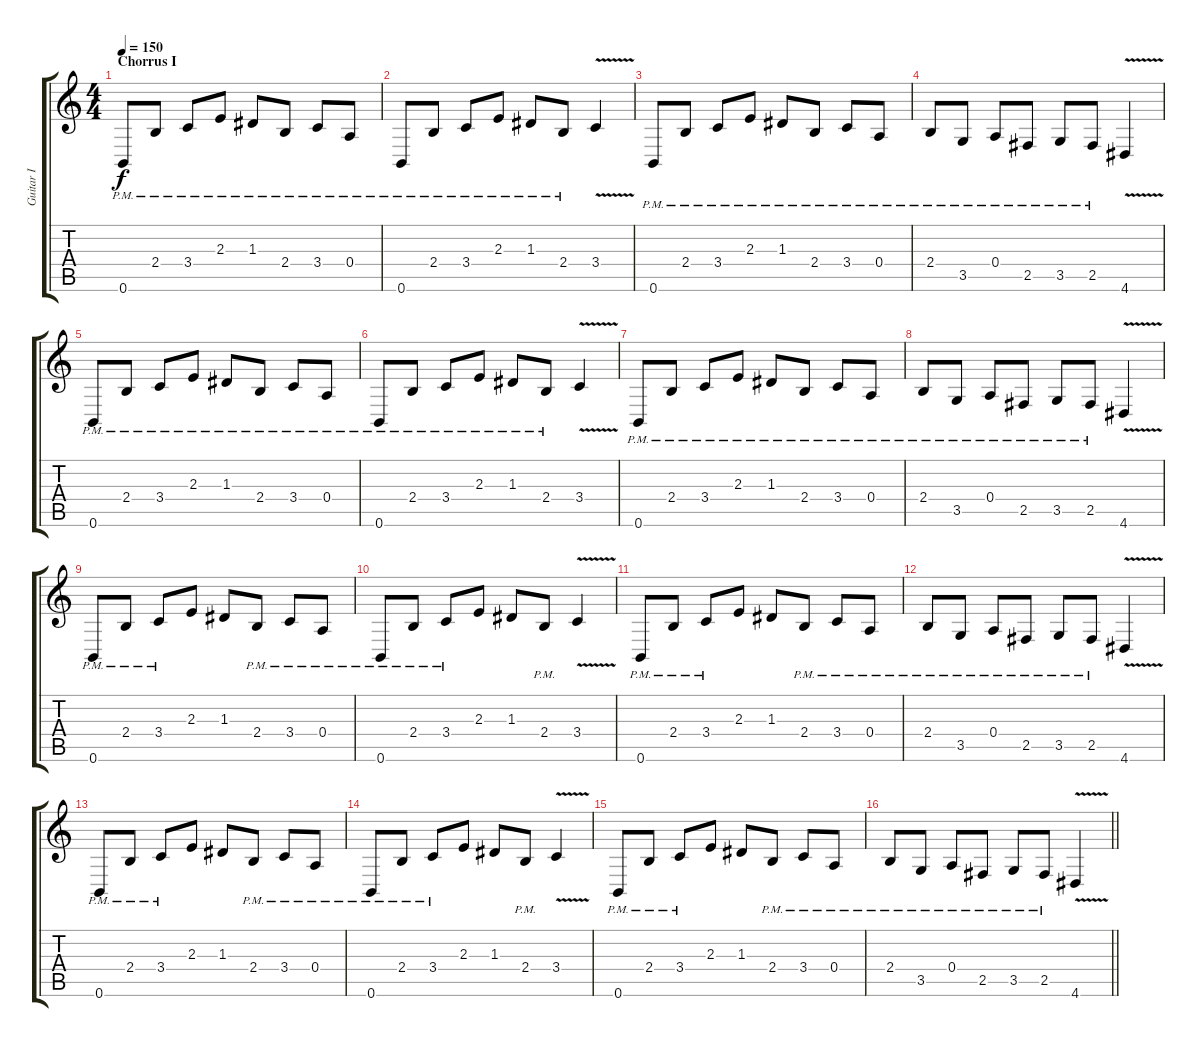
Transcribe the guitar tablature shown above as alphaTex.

\track ("Guitar I" "Guitar I") {instrument distortionguitar}
\staff {score tabs}
\tuning (B3 Gb3 D3 A2 E2 B1) {hide}
\ts (4 4)
\section ("" "Chorrus I")
\tempo 150
\clef g2
\ks c
0.6{pm}.8{dy f} 2.4{pm}.8 3.4{pm}.8 2.3{pm}.8 1.3{pm}.8 2.4{pm}.8 3.4{pm}.8 0.4{pm}.8 |
0.6{pm}.8 2.4{pm}.8 3.4{pm}.8 2.3{pm}.8 1.3{pm}.8 2.4{pm}.8 3.4{v}.4 |
0.6{pm}.8 2.4{pm}.8 3.4{pm}.8 2.3{pm}.8 1.3{pm}.8 2.4{pm}.8 3.4{pm}.8 0.4{pm}.8 |
2.4{pm}.8 3.5{pm}.8 0.4{pm}.8 2.5{pm}.8 3.5{pm}.8 2.5{pm}.8 4.6{v}.4 |
0.6{pm}.8 2.4{pm}.8 3.4{pm}.8 2.3{pm}.8 1.3{pm}.8 2.4{pm}.8 3.4{pm}.8 0.4{pm}.8 |
0.6{pm}.8 2.4{pm}.8 3.4{pm}.8 2.3{pm}.8 1.3{pm}.8 2.4{pm}.8 3.4{v}.4 |
0.6{pm}.8 2.4{pm}.8 3.4{pm}.8 2.3{pm}.8 1.3{pm}.8 2.4{pm}.8 3.4{pm}.8 0.4{pm}.8 |
2.4{pm}.8 3.5{pm}.8 0.4{pm}.8 2.5{pm}.8 3.5{pm}.8 2.5{pm}.8 4.6{v}.4 |
0.6{pm}.8 2.4{pm}.8 3.4{pm}.8 2.3.8 1.3.8 2.4{pm}.8 3.4{pm}.8 0.4{pm}.8 |
0.6{pm}.8 2.4{pm}.8 3.4{pm}.8 2.3.8 1.3.8 2.4{pm}.8 3.4{v}.4 |
0.6{pm}.8 2.4{pm}.8 3.4{pm}.8 2.3.8 1.3.8 2.4{pm}.8 3.4{pm}.8 0.4{pm}.8 |
2.4{pm}.8 3.5{pm}.8 0.4{pm}.8 2.5{pm}.8 3.5{pm}.8 2.5{pm}.8 4.6{v}.4 |
0.6{pm}.8 2.4{pm}.8 3.4{pm}.8 2.3.8 1.3.8 2.4{pm}.8 3.4{pm}.8 0.4{pm}.8 |
0.6{pm}.8 2.4{pm}.8 3.4{pm}.8 2.3.8 1.3.8 2.4{pm}.8 3.4{v}.4 |
0.6{pm}.8 2.4{pm}.8 3.4{pm}.8 2.3.8 1.3.8 2.4{pm}.8 3.4{pm}.8 0.4{pm}.8 |
\barLineRight lightlight
2.4{pm}.8 3.5{pm}.8 0.4{pm}.8 2.5{pm}.8 3.5{pm}.8 2.5{pm}.8 4.6{v}.4
